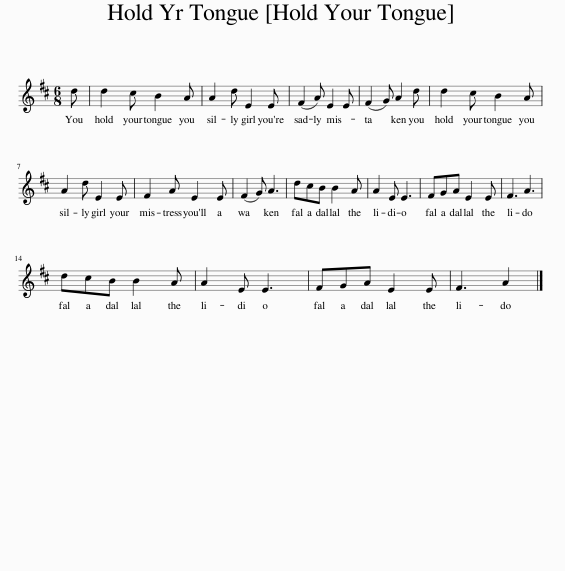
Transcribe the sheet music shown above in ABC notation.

X:1
L:1/8
M:6/8
I:linebreak $
K:D
V:1 treble
V:1
 d | d2 c B2 A | A2 d E2 E | (F2 A) E2 E | (F2 G) A2 d | %5
 d2 c B2 A |$ A2 d E2 E | F2 A E2 E | (F2 G) A3 | dcB B2 A | %10
 A2 E E3 | FGA E2 E | F3 A3 |$ dcB B2 A | A2 E E3 | %15
 FGA E2 E | F3 A2 |] %17
